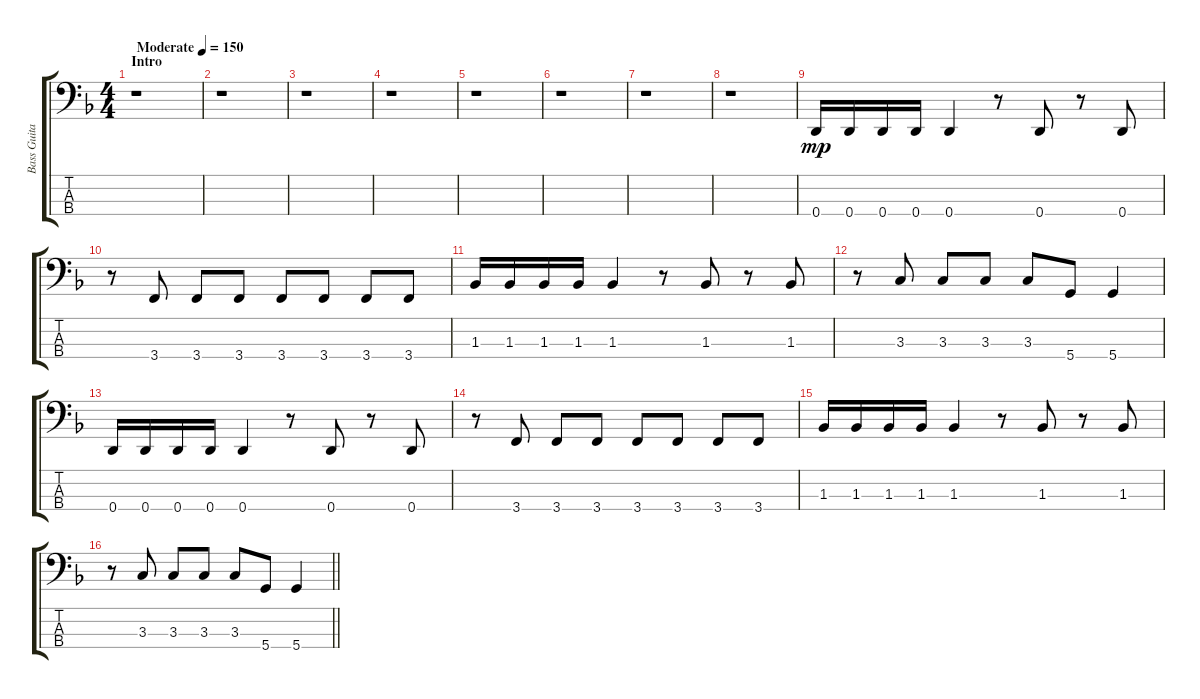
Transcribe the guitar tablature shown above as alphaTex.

\track ("Bass Guitar" "Bass Guita") {instrument electricbassfinger}
\staff {score tabs}
\tuning (G2 D2 A1 D1) {hide}
\ts (4 4)
\section ("" "Intro")
\tempo (150 "Moderate")
\clef f4
\ks f
r.1{dy mp instrument electricbassfinger} |
r.1 |
r.1 |
r.1 |
r.1 |
r.1 |
r.1 |
r.1 |
0.4.16 0.4.16 0.4.16 0.4.16 0.4.4 r.8 0.4.8 r.8 0.4.8 |
r.8 3.4.8 3.4.8 3.4.8 3.4.8 3.4.8 3.4.8 3.4.8 |
1.3.16 1.3.16 1.3.16 1.3.16 1.3.4 r.8 1.3.8 r.8 1.3.8 |
r.8 3.3.8 3.3.8 3.3.8 3.3.8 5.4.8 5.4.4 |
0.4.16 0.4.16 0.4.16 0.4.16 0.4.4 r.8 0.4.8 r.8 0.4.8 |
r.8 3.4.8 3.4.8 3.4.8 3.4.8 3.4.8 3.4.8 3.4.8 |
1.3.16 1.3.16 1.3.16 1.3.16 1.3.4 r.8 1.3.8 r.8 1.3.8 |
\barLineRight lightlight
r.8 3.3.8 3.3.8 3.3.8 3.3.8 5.4.8 5.4.4
